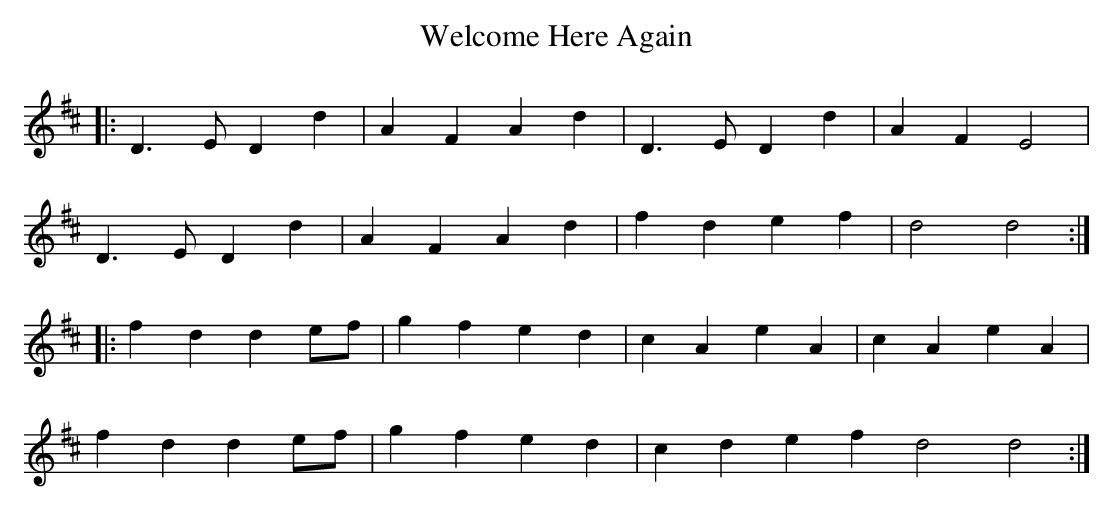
X:1
T:Welcome Here Again
M:2/4l
K:D
|:D3E D2d2 | A2F2 A2d2 | D3E D2d2 | A2F2 E4 |
D3E D2d2 | A2F2 A2d2 | f2d2 e2f2 | d4 d4:|
|: f2d2 d2ef | g2f2 e2d2 | c2A2 e2A2 | c2A2 e2A2 |
f2d2 d2ef | g2f2 e2d2 | c2d2 e2f2 d4 d4:|
